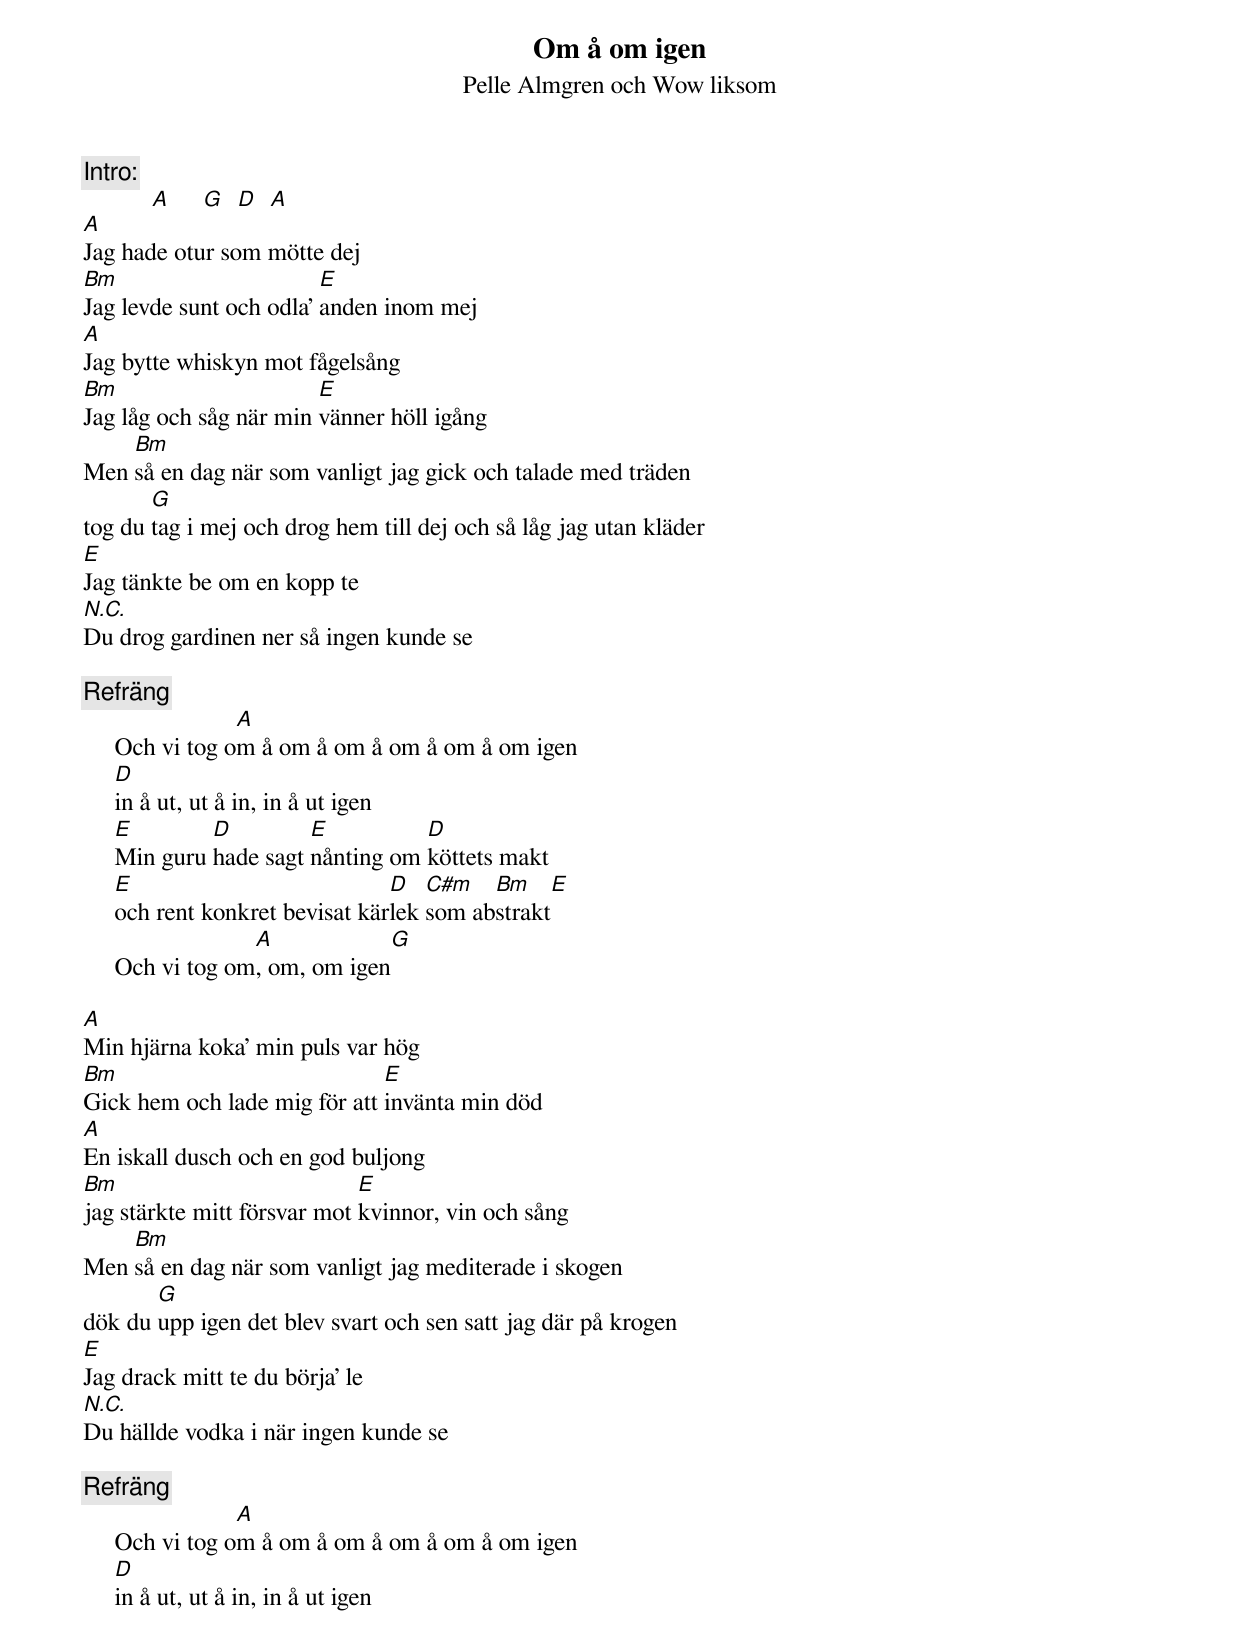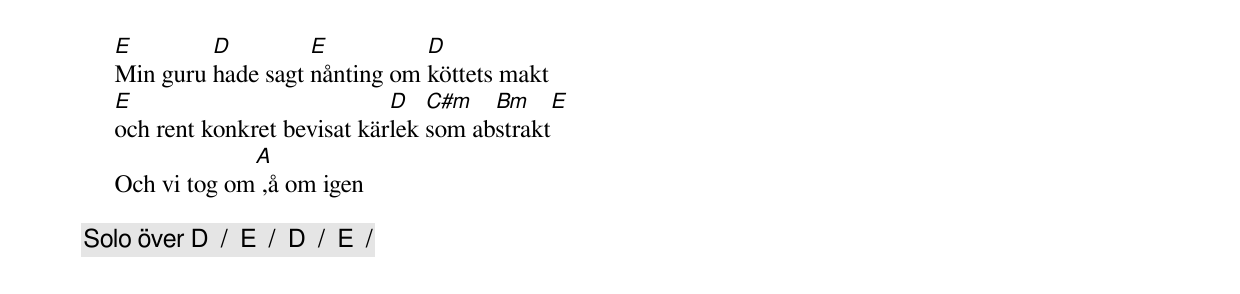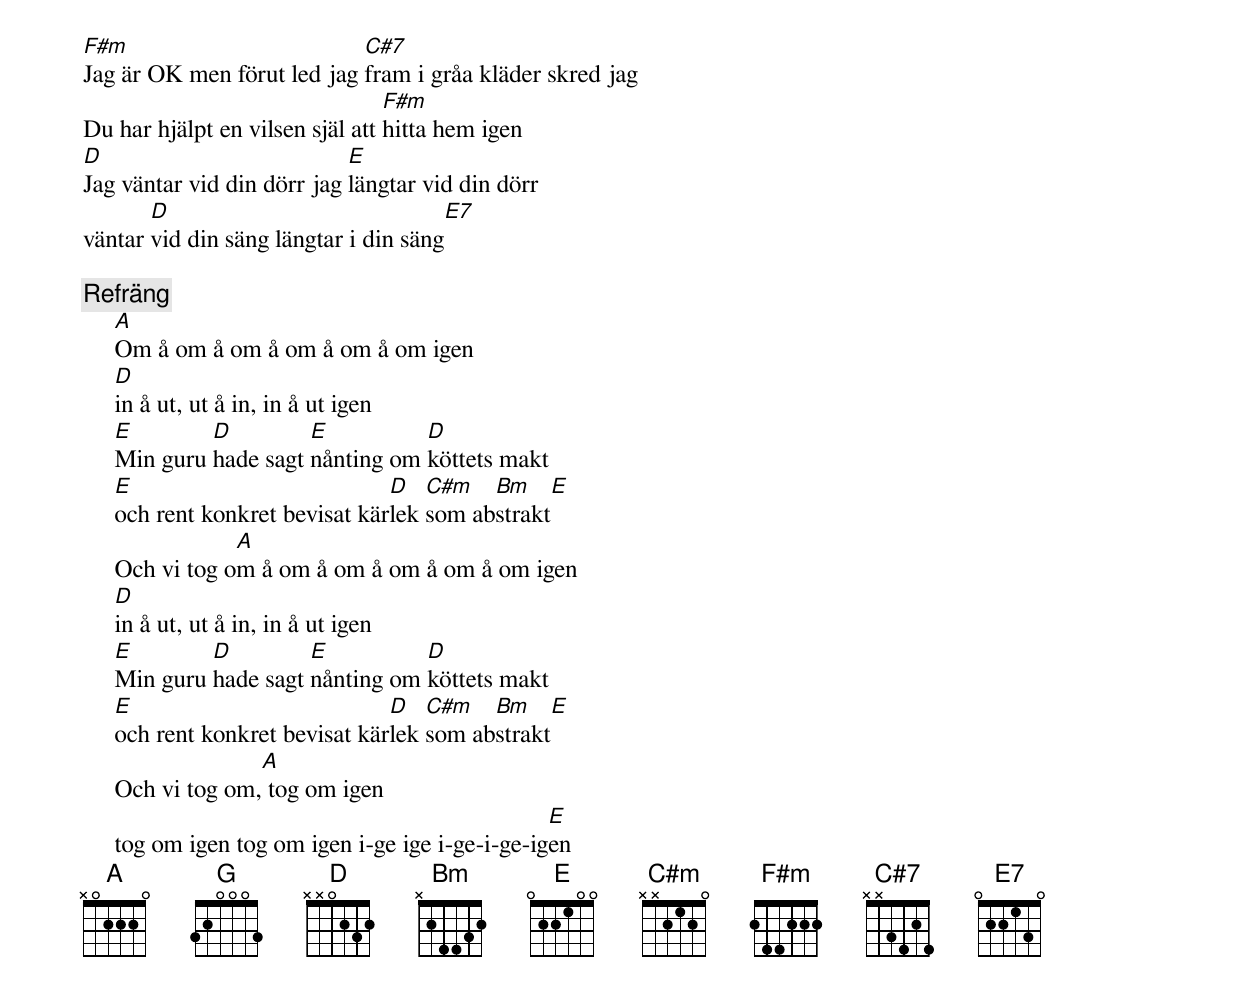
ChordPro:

{t:Om å om igen}
{st:Pelle Almgren och Wow liksom}
{c:Intro:}
           [A]     [G]  [D]  [A]
[A]Jag hade otur som mötte dej
[Bm]Jag levde sunt och odla' [E]anden inom mej
[A]Jag bytte whiskyn mot fågelsång
[Bm]Jag låg och såg när min [E]vänner höll igång
Men [Bm]så en dag när som vanligt jag gick och talade med träden
tog du [G]tag i mej och drog hem till dej och så låg jag utan kläder
[E]Jag tänkte be om en kopp te
[N.C.]Du drog gardinen ner så ingen kunde se

{c:Refräng}
     Och vi tog o[A]m å om å om å om å om å om igen
     [D]in å ut, ut å in, in å ut igen
     [E]Min guru [D]hade sagt [E]nånting om [D]köttets makt
     [E]och rent konkret bevisat kär[D]lek [C#m]som ab[Bm]strakt[E]
     Och vi tog om[A], om, om igen[G]

[A]Min hjärna koka' min puls var hög
[Bm]Gick hem och lade mig för att [E]invänta min död
[A]En iskall dusch och en god buljong
[Bm]jag stärkte mitt försvar mot [E]kvinnor, vin och sång
Men [Bm]så en dag när som vanligt jag mediterade i skogen
dök du [G]upp igen det blev svart och sen satt jag där på krogen
[E]Jag drack mitt te du börja' le
[N.C.]Du hällde vodka i när ingen kunde se

{c:Refräng}
     Och vi tog o[A]m å om å om å om å om å om igen
     [D]in å ut, ut å in, in å ut igen
     [E]Min guru [D]hade sagt [E]nånting om [D]köttets makt
     [E]och rent konkret bevisat kär[D]lek [C#m]som ab[Bm]strakt[E]
     Och vi tog om[A] ,å om igen

{c:Solo över D  /  E  /  D  /  E  /}

{np}



[F#m]Jag är OK men förut led jag [C#7]fram i gråa kläder skred jag
Du har hjälpt en vilsen själ att [F#m]hitta hem igen
[D]Jag väntar vid din dörr jag [E]längtar vid din dörr
väntar [D]vid din säng längtar i din säng[E7]

{c:Refräng}
     [A]Om å om å om å om å om å om igen
     [D]in å ut, ut å in, in å ut igen
     [E]Min guru [D]hade sagt [E]nånting om [D]köttets makt
     [E]och rent konkret bevisat kär[D]lek [C#m]som ab[Bm]strakt[E]
     Och vi tog o[A]m å om å om å om å om å om igen
     [D]in å ut, ut å in, in å ut igen
     [E]Min guru [D]hade sagt [E]nånting om [D]köttets makt
     [E]och rent konkret bevisat kär[D]lek [C#m]som ab[Bm]strakt[E]
     Och vi tog om,[A] tog om igen
     tog om igen tog om igen i-ge ige i-ge-i-ge-ig[E]en
